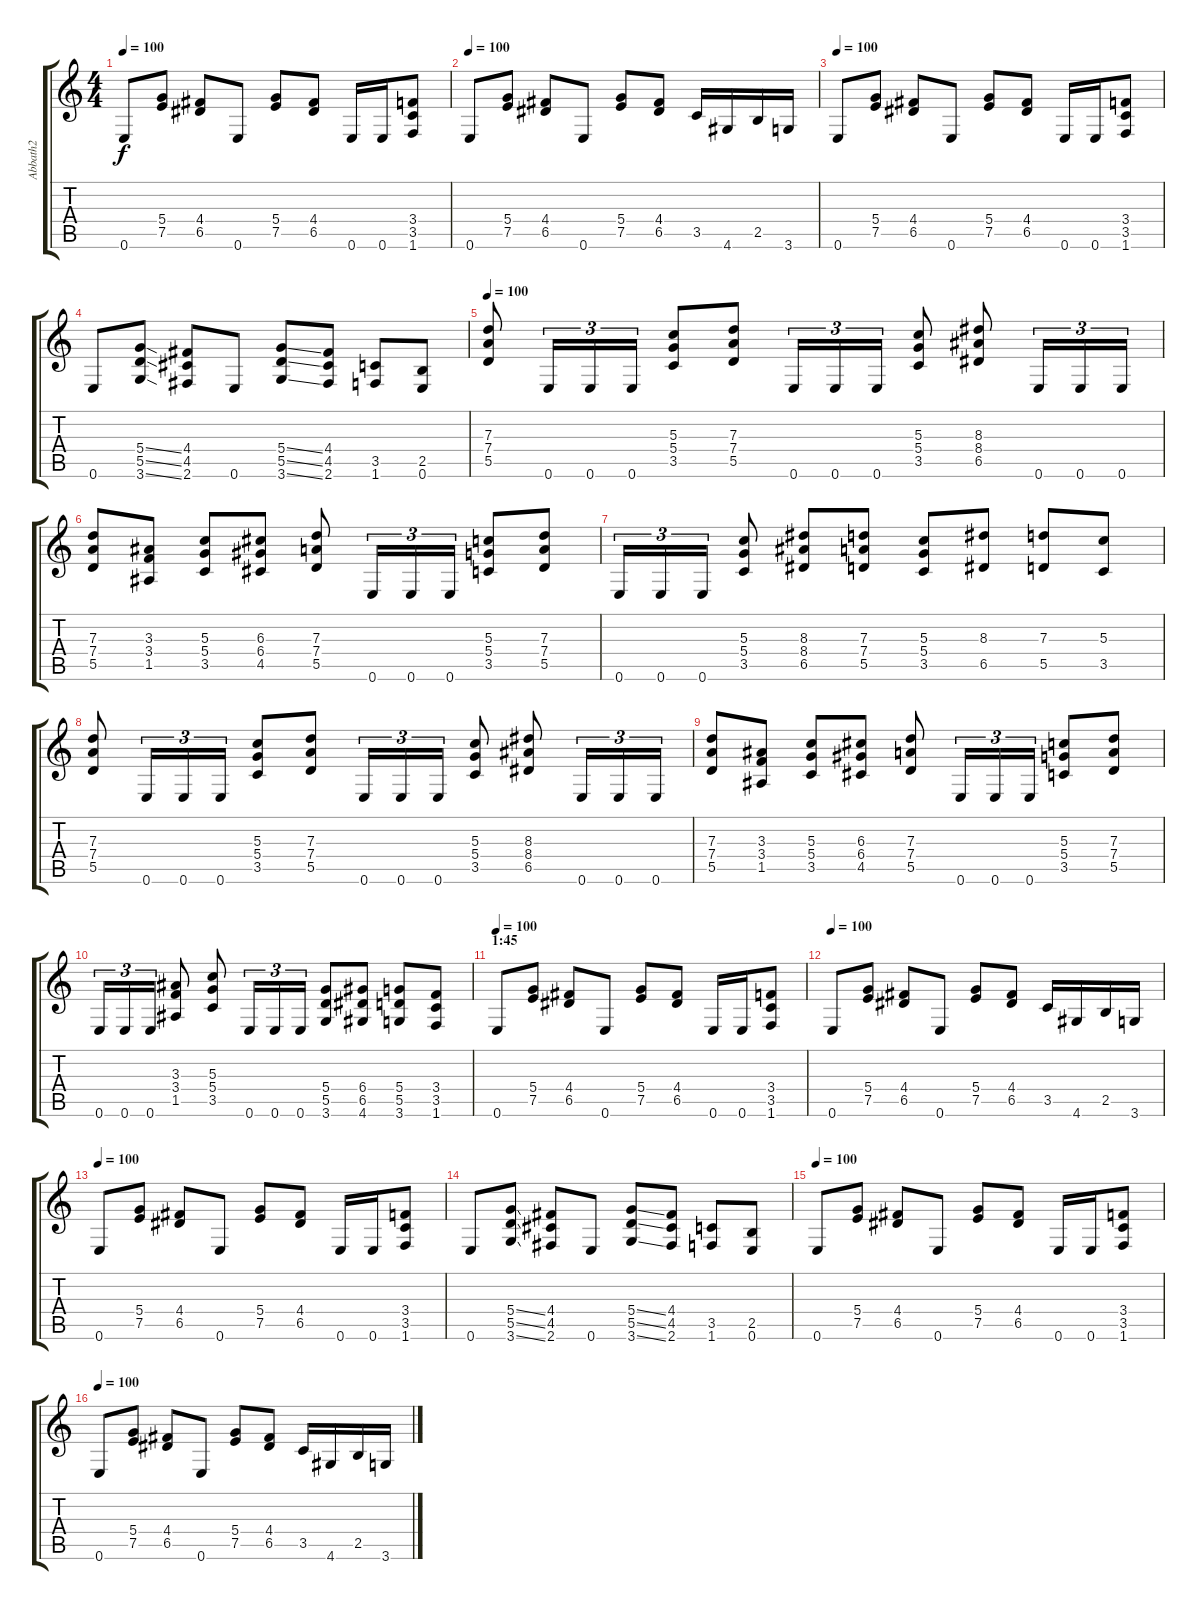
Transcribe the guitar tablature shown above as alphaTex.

\track ("Abbath2" "Abbath2") {instrument distortionguitar}
\staff {score tabs}
\tuning (E4 B3 G3 D3 A2 E2) {hide}
\ts (4 4)
\tempo 100
\clef g2
\ks c
0.6.8{dy f} (5.4 7.5).8 (4.4 6.5).8 0.6.8 (5.4 7.5).8 (4.4 6.5).8 0.6.16 0.6.16 (3.4 3.5 1.6).8 |
\tempo 100
0.6.8 (5.4 7.5).8 (4.4 6.5).8 0.6.8 (5.4 7.5).8 (4.4 6.5).8 3.5.16 4.6.16 2.5.16 3.6.16 |
\tempo 100
0.6.8 (5.4 7.5).8 (4.4 6.5).8 0.6.8 (5.4 7.5).8 (4.4 6.5).8 0.6.16 0.6.16 (3.4 3.5 1.6).8 |
0.6.8 (5.4{ss} 5.5{ss} 3.6{ss}).8 (4.4 4.5 2.6).8 0.6.8 (5.4{ss} 5.5{ss} 3.6{ss}).8 (4.4 4.5 2.6).8 (3.5 1.6).8 (2.5 0.6).8 |
\tempo 100
(7.3 7.4 5.5).8 0.6.16{tu (3 2)} 0.6.16{tu (3 2)} 0.6.16{tu (3 2)} (5.3 5.4 3.5).8 (7.3 7.4 5.5).8 0.6.16{tu (3 2)} 0.6.16{tu (3 2)} 0.6.16{tu (3 2)} (5.3 5.4 3.5).8 (8.3 8.4 6.5).8 0.6.16{tu (3 2)} 0.6.16{tu (3 2)} 0.6.16{tu (3 2)} |
(7.3 7.4 5.5).8 (3.3 3.4 1.5).8 (5.3 5.4 3.5).8 (6.3 6.4 4.5).8 (7.3 7.4 5.5).8 0.6.16{tu (3 2)} 0.6.16{tu (3 2)} 0.6.16{tu (3 2)} (5.3 5.4 3.5).8 (7.3 7.4 5.5).8 |
0.6.16{tu (3 2)} 0.6.16{tu (3 2)} 0.6.16{tu (3 2)} (5.3 5.4 3.5).8 (8.3 8.4 6.5).8 (7.3 7.4 5.5).8 (5.3 5.4 3.5).8 (8.3 6.5).8 (7.3 5.5).8 (5.3 3.5).8 |
(7.3 7.4 5.5).8 0.6.16{tu (3 2)} 0.6.16{tu (3 2)} 0.6.16{tu (3 2)} (5.3 5.4 3.5).8 (7.3 7.4 5.5).8 0.6.16{tu (3 2)} 0.6.16{tu (3 2)} 0.6.16{tu (3 2)} (5.3 5.4 3.5).8 (8.3 8.4 6.5).8 0.6.16{tu (3 2)} 0.6.16{tu (3 2)} 0.6.16{tu (3 2)} |
(7.3 7.4 5.5).8 (3.3 3.4 1.5).8 (5.3 5.4 3.5).8 (6.3 6.4 4.5).8 (7.3 7.4 5.5).8 0.6.16{tu (3 2)} 0.6.16{tu (3 2)} 0.6.16{tu (3 2)} (5.3 5.4 3.5).8 (7.3 7.4 5.5).8 |
0.6.16{tu (3 2)} 0.6.16{tu (3 2)} 0.6.16{tu (3 2)} (3.3 3.4 1.5).8 (5.3 5.4 3.5).8 0.6.16{tu (3 2)} 0.6.16{tu (3 2)} 0.6.16{tu (3 2)} (5.4 5.5 3.6).8 (6.4 6.5 4.6).8 (5.4 5.5 3.6).8 (3.4 3.5 1.6).8 |
\section ("" "1:45")
\tempo 100
0.6.8 (5.4 7.5).8 (4.4 6.5).8 0.6.8 (5.4 7.5).8 (4.4 6.5).8 0.6.16 0.6.16 (3.4 3.5 1.6).8 |
\tempo 100
0.6.8 (5.4 7.5).8 (4.4 6.5).8 0.6.8 (5.4 7.5).8 (4.4 6.5).8 3.5.16 4.6.16 2.5.16 3.6.16 |
\tempo 100
0.6.8 (5.4 7.5).8 (4.4 6.5).8 0.6.8 (5.4 7.5).8 (4.4 6.5).8 0.6.16 0.6.16 (3.4 3.5 1.6).8 |
0.6.8 (5.4{ss} 5.5{ss} 3.6{ss}).8 (4.4 4.5 2.6).8 0.6.8 (5.4{ss} 5.5{ss} 3.6{ss}).8 (4.4 4.5 2.6).8 (3.5 1.6).8 (2.5 0.6).8 |
\tempo 100
0.6.8 (5.4 7.5).8 (4.4 6.5).8 0.6.8 (5.4 7.5).8 (4.4 6.5).8 0.6.16 0.6.16 (3.4 3.5 1.6).8 |
\tempo 100
0.6.8 (5.4 7.5).8 (4.4 6.5).8 0.6.8 (5.4 7.5).8 (4.4 6.5).8 3.5.16 4.6.16 2.5.16 3.6.16
